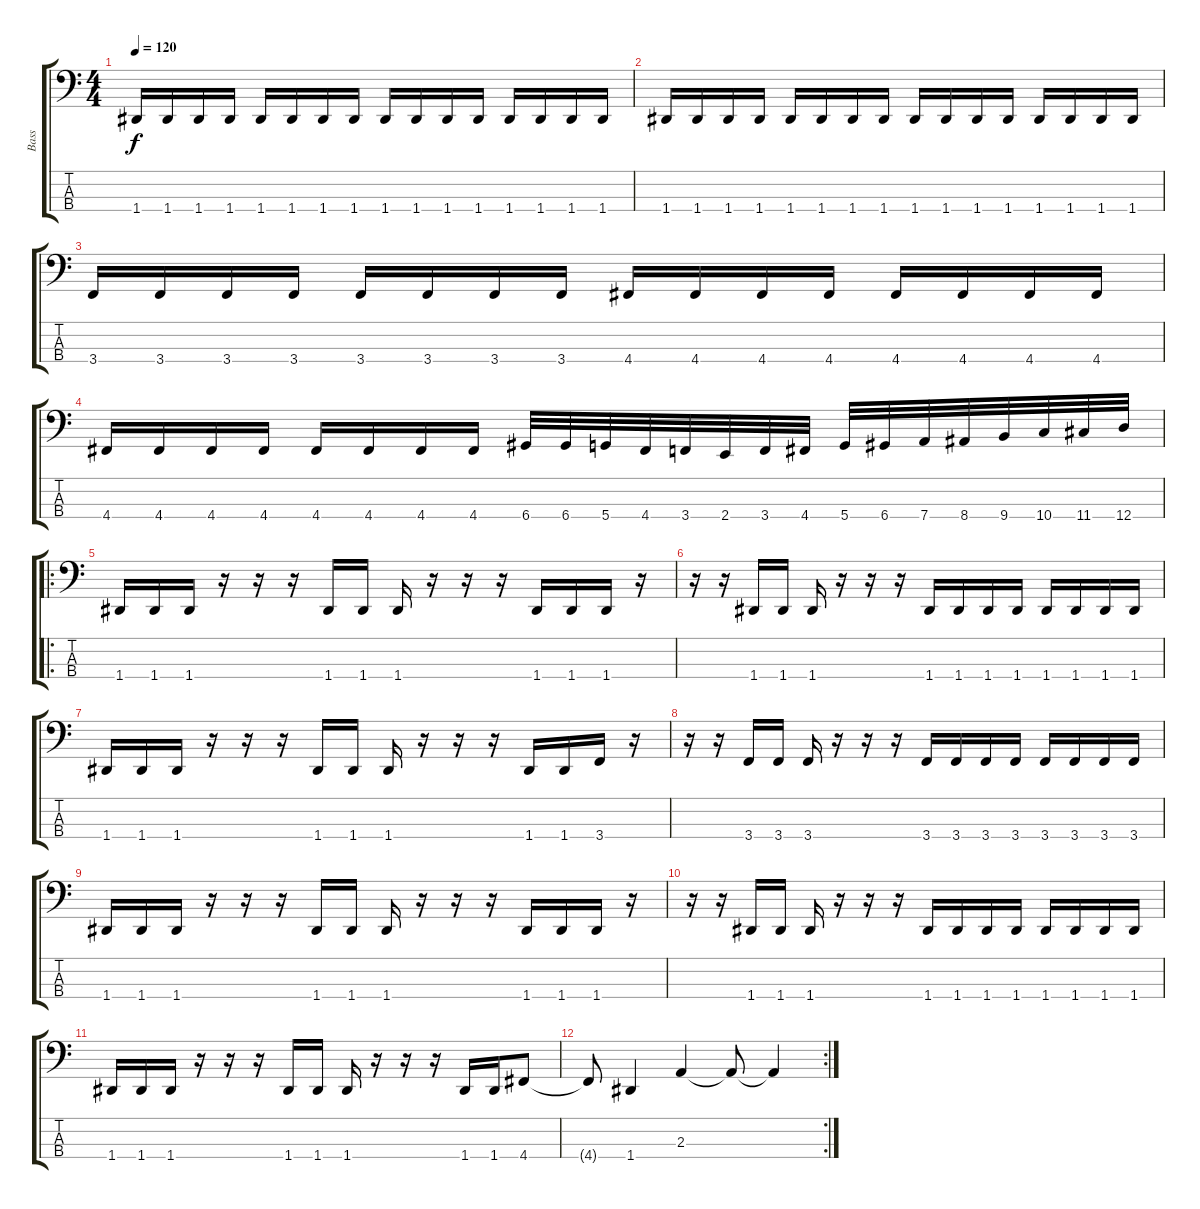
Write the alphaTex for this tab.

\track ("Bass" "Bass") {instrument electricbasspick}
\staff {score tabs}
\tuning (F2 C2 G1 D1) {hide}
\ts (4 4)
\tempo 120
\clef f4
\ks c
1.4.16{dy f} 1.4.16 1.4.16 1.4.16 1.4.16 1.4.16 1.4.16 1.4.16 1.4.16 1.4.16 1.4.16 1.4.16 1.4.16 1.4.16 1.4.16 1.4.16 |
1.4.16 1.4.16 1.4.16 1.4.16 1.4.16 1.4.16 1.4.16 1.4.16 1.4.16 1.4.16 1.4.16 1.4.16 1.4.16 1.4.16 1.4.16 1.4.16 |
3.4.16 3.4.16 3.4.16 3.4.16 3.4.16 3.4.16 3.4.16 3.4.16 4.4.16 4.4.16 4.4.16 4.4.16 4.4.16 4.4.16 4.4.16 4.4.16 |
4.4.16 4.4.16 4.4.16 4.4.16 4.4.16 4.4.16 4.4.16 4.4.16 6.4.32 6.4.32 5.4.32 4.4.32 3.4.32 2.4.32 3.4.32 4.4.32 5.4.32 6.4.32 7.4.32 8.4.32 9.4.32 10.4.32 11.4.32 12.4.32 |
\ro
1.4.16 1.4.16 1.4.16 r.16 r.16 r.16 1.4.16 1.4.16 1.4.16 r.16 r.16 r.16 1.4.16 1.4.16 1.4.16 r.16 |
r.16 r.16 1.4.16 1.4.16 1.4.16 r.16 r.16 r.16 1.4.16 1.4.16 1.4.16 1.4.16 1.4.16 1.4.16 1.4.16 1.4.16 |
1.4.16 1.4.16 1.4.16 r.16 r.16 r.16 1.4.16 1.4.16 1.4.16 r.16 r.16 r.16 1.4.16 1.4.16 3.4.16 r.16 |
r.16 r.16 3.4.16 3.4.16 3.4.16 r.16 r.16 r.16 3.4.16 3.4.16 3.4.16 3.4.16 3.4.16 3.4.16 3.4.16 3.4.16 |
1.4.16 1.4.16 1.4.16 r.16 r.16 r.16 1.4.16 1.4.16 1.4.16 r.16 r.16 r.16 1.4.16 1.4.16 1.4.16 r.16 |
r.16 r.16 1.4.16 1.4.16 1.4.16 r.16 r.16 r.16 1.4.16 1.4.16 1.4.16 1.4.16 1.4.16 1.4.16 1.4.16 1.4.16 |
1.4.16 1.4.16 1.4.16 r.16 r.16 r.16 1.4.16 1.4.16 1.4.16 r.16 r.16 r.16 1.4.16 1.4.16 4.4.8 |
\rc 2
4.4{t}.8 1.4.4 2.3.4 2.3{t}.8 2.3{t}.4
